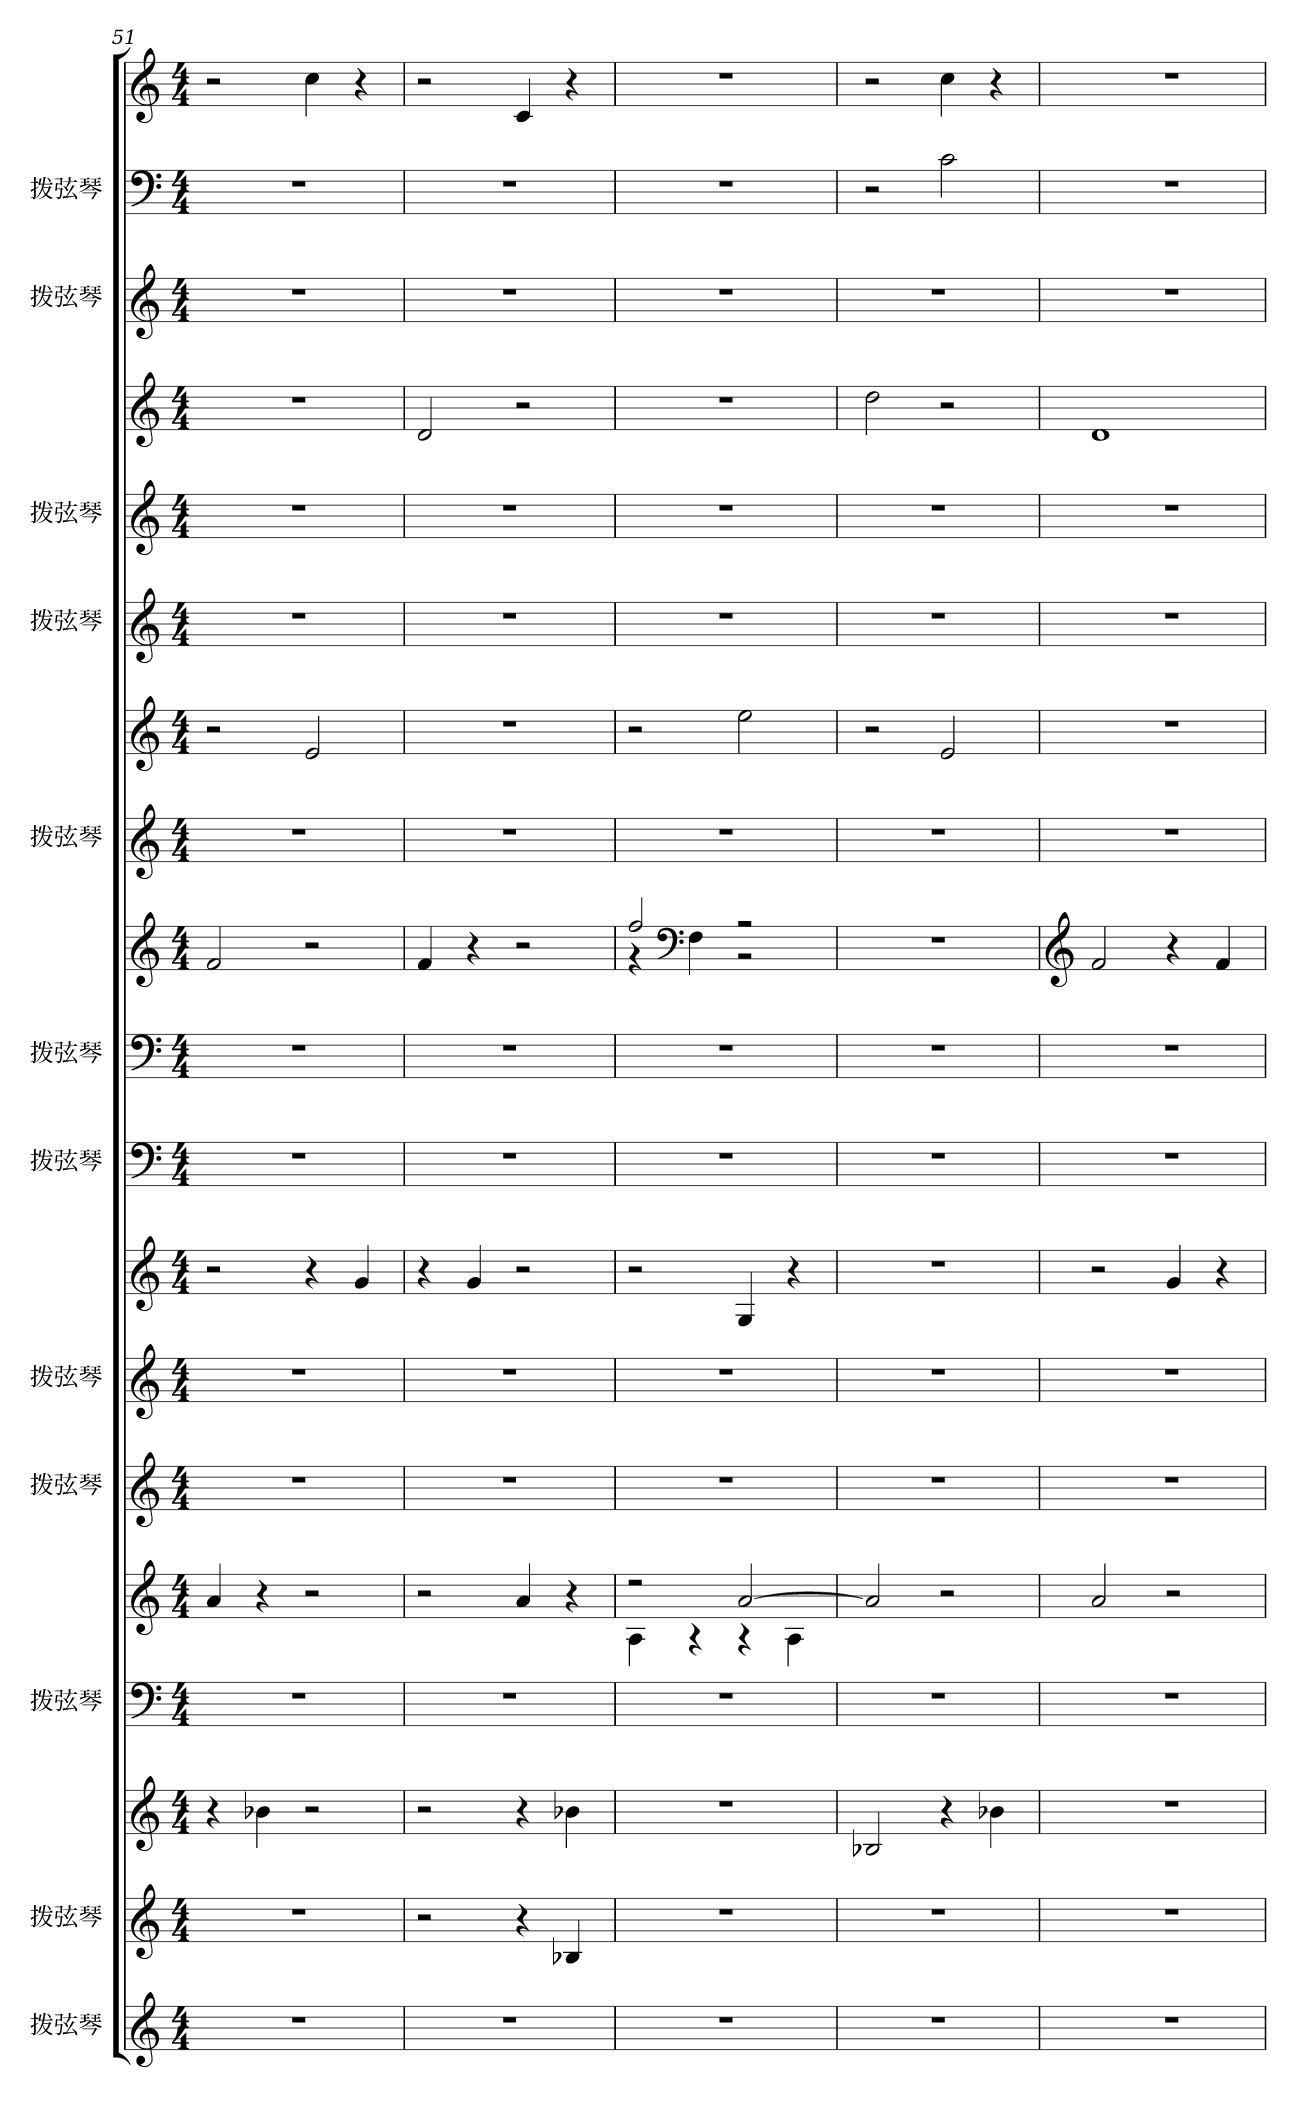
**kern	**kern	**kern	**kern	**kern	**kern	**kern	**kern	**kern	**kern	**kern	**kern	**kern	**kern	**kern	**kern	**kern	**kern	**kern
*part12	*part11	*part11	*part10	*part10	*part9	*part8	*part8	*part7	*part6	*part6	*part5	*part5	*part4	*part3	*part3	*part2	*part1	*part1
*staff19	*staff18	*staff17	*staff16	*staff15	*staff14	*staff13	*staff12	*staff11	*staff10	*staff9	*staff8	*staff7	*staff6	*staff5	*staff4	*staff3	*staff2	*staff1
*I"拨弦琴	*I"拨弦琴	*	*I"拨弦琴	*	*I"拨弦琴	*I"拨弦琴	*	*I"拨弦琴	*I"拨弦琴	*	*I"拨弦琴	*	*I"拨弦琴	*I"拨弦琴	*	*I"拨弦琴	*I"拨弦琴	*
*clefG2	*clefG2	*clefG2	*clefF4	*clefG2	*clefG2	*clefG2	*clefG2	*clefF4	*clefF4	*clefG2	*clefG2	*clefG2	*clefG2	*clefG2	*clefG2	*clefG2	*clefF4	*clefG2
*k[]	*k[]	*k[]	*k[]	*k[]	*k[]	*k[]	*k[]	*k[]	*k[]	*k[]	*k[]	*k[]	*k[]	*k[]	*k[]	*k[]	*k[]	*k[]
*M4/4	*M4/4	*M4/4	*M4/4	*M4/4	*M4/4	*M4/4	*M4/4	*M4/4	*M4/4	*M4/4	*M4/4	*M4/4	*M4/4	*M4/4	*M4/4	*M4/4	*M4/4	*M4/4
=51	=51	=51	=51	=51	=51	=51	=51	=51	=51	=51	=51	=51	=51	=51	=51	=51	=51	=51
1r	1r	4r	1r	4a/	1r	1r	2r	1r	1r	2f/	1r	2r	1r	1r	1r	1r	1r	2r
.	.	4b-X\	.	4r	.	.	.	.	.	.	.	.	.	.	.	.	.	.
.	.	2r	.	2r	.	.	4r	.	.	2r	.	2e/	.	.	.	.	.	4cc\
.	.	.	.	.	.	.	4g/	.	.	.	.	.	.	.	.	.	.	4r
=52	=52	=52	=52	=52	=52	=52	=52	=52	=52	=52	=52	=52	=52	=52	=52	=52	=52	=52
1r	2r	2r	1r	2r	1r	1r	4r	1r	1r	4f/	1r	1r	1r	1r	2d/	1r	1r	2r
.	.	.	.	.	.	.	4g/	.	.	4r	.	.	.	.	.	.	.	.
.	4r	4r	.	4a/	.	.	2r	.	.	2r	.	.	.	.	2r	.	.	4c/
.	4B-X/	4b-X\	.	4r	.	.	.	.	.	.	.	.	.	.	.	.	.	4r
=53	=53	=53	=53	=53	=53	=53	=53	=53	=53	=53	=53	=53	=53	=53	=53	=53	=53	=53
*	*	*	*	*^	*	*	*	*	*	*^	*	*	*	*	*	*	*	*
1r	1r	1r	1r	2r	4A\	1r	1r	2r	1r	1r	2ff/	4r	1r	2r	1r	1r	1r	1r	1r	1r
*	*	*	*	*	*	*	*	*	*	*	*clefF4	*	*	*	*	*	*	*	*	*
.	.	.	.	.	4r	.	.	.	.	.	.	4F\	.	.	.	.	.	.	.	.
.	.	.	.	[2a/	4r	.	.	4G/	.	.	2r	2r	.	2ee\	.	.	.	.	.	.
.	.	.	.	.	4A\	.	.	4r	.	.	.	.	.	.	.	.	.	.	.	.
*	*	*	*	*v	*v	*	*	*	*	*	*v	*v	*	*	*	*	*	*	*	*
=54	=54	=54	=54	=54	=54	=54	=54	=54	=54	=54	=54	=54	=54	=54	=54	=54	=54	=54
1r	1r	2B-X/	1r	2a/]	1r	1r	1r	1r	1r	1r	1r	2r	1r	1r	2dd\	1r	2r	2r
.	.	4r	.	2r	.	.	.	.	.	.	.	2e/	.	.	2r	.	2c\	4cc\
.	.	4b-X\	.	.	.	.	.	.	.	.	.	.	.	.	.	.	.	4r
=55	=55	=55	=55	=55	=55	=55	=55	=55	=55	=55	=55	=55	=55	=55	=55	=55	=55	=55
*	*	*	*	*	*	*	*	*	*	*clefG2	*	*	*	*	*	*	*	*
1r	1r	1r	1r	2a/	1r	1r	2r	1r	1r	2f/	1r	1r	1r	1r	1d	1r	1r	1r
.	.	.	.	2r	.	.	4g/	.	.	4r	.	.	.	.	.	.	.	.
.	.	.	.	.	.	.	4r	.	.	4f/	.	.	.	.	.	.	.	.
=	=	=	=	=	=	=	=	=	=	=	=	=	=	=	=	=	=	=
*-	*-	*-	*-	*-	*-	*-	*-	*-	*-	*-	*-	*-	*-	*-	*-	*-	*-	*-
